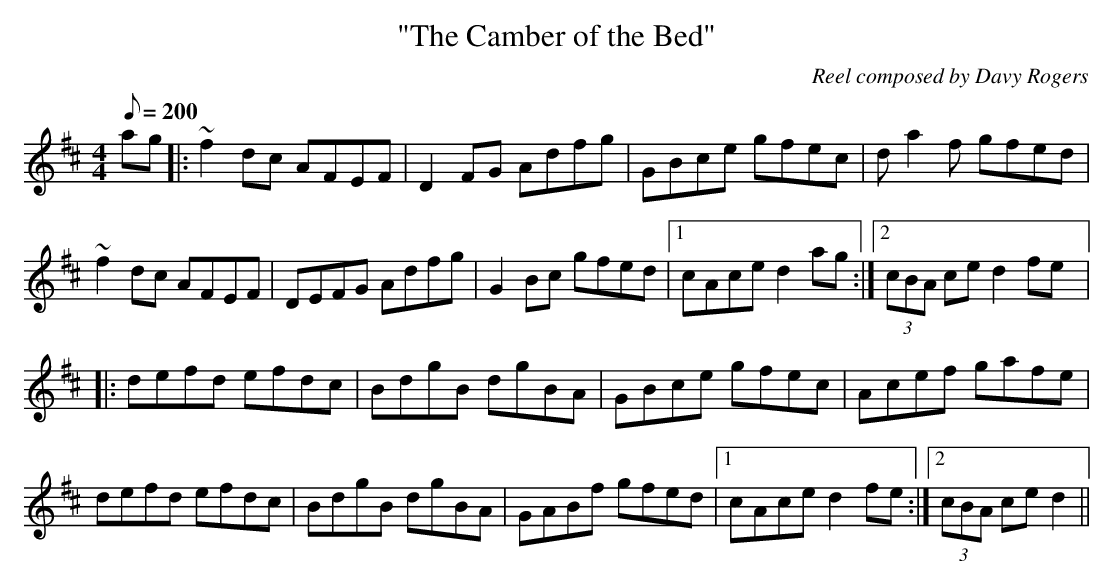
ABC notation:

X:1
T:"The Camber of the Bed"
C:Reel composed by Davy Rogers
L:1/8
Q:200
M:4/4
K:D
ag |: ~f2 dc AFEF | D2 FG Adfg | GBce gfec | d a2 f gfed |
~f2 dc AFEF | DEFG Adfg | G2 Bc gfed |1 cAce d2 ag :|2 (3cBA ce d2 fe |:
defd efdc | BdgB dgBA | GBce gfec | Acef gafe |
defd efdc | BdgB dgBA | GABf gfed |1 cAce d2 fe :|2 (3cBA ce d2 ||
